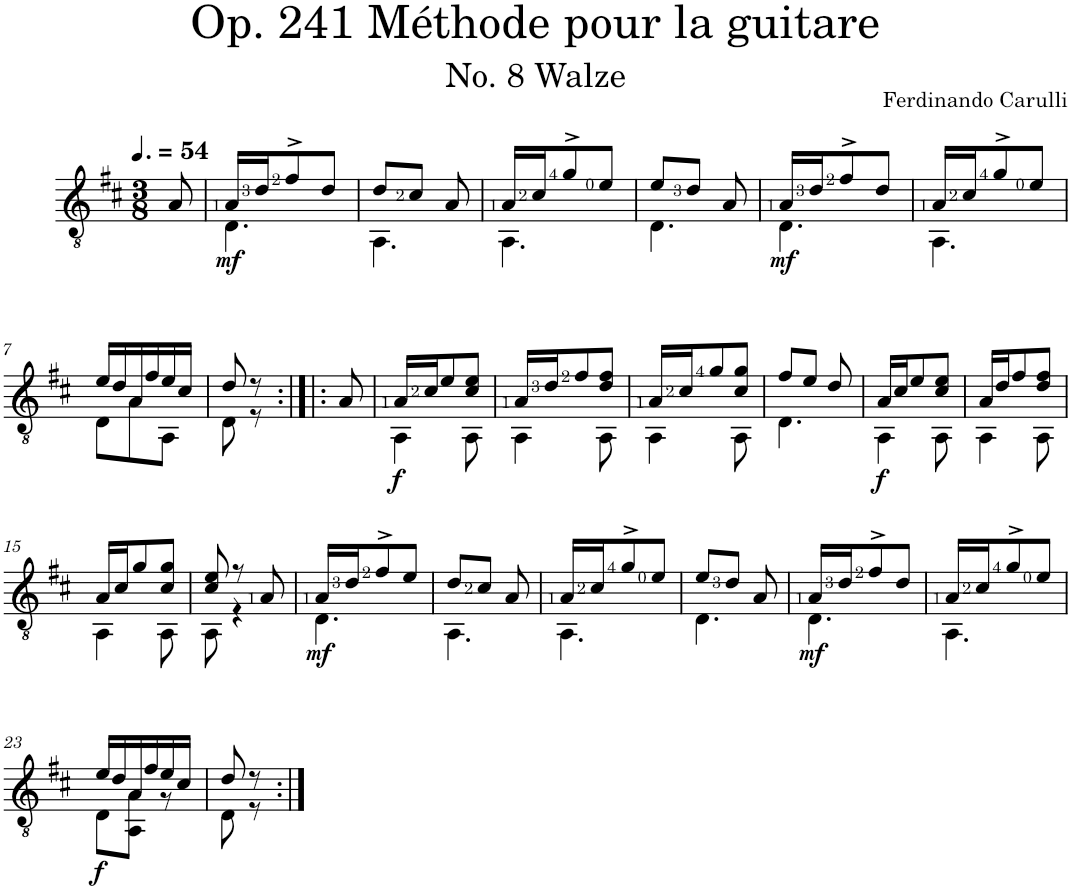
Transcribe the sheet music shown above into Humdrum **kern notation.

**kern	**dynam
*part1	*part1
*staff1	*staff1
*I"Classical Guitar	*
*clefGv2	*
*k[f#c#]	*
*D:	*
*M3/8	*
*MM81	*
=	=
8A/	.
=1	=1
*^	*
!	!	!LO:DY:b
16A/LL	4.D\	mf
16d/J	.	.
8f#^/	.	.
8d/J	.	.
=2	=2	=2
8d/L	4.AA\	.
8c#/J	.	.
8A/	.	.
=3	=3	=3
16A/LL	4.AA\	.
16c#/J	.	.
8g^/	.	.
8e/J	.	.
=4	=4	=4
8e/L	4.D\	.
8d/J	.	.
8A/	.	.
=5	=5	=5
!	!	!LO:DY:b
16A/LL	4.D\	mf
16d/J	.	.
8f#^/	.	.
8d/J	.	.
=6	=6	=6
16A/LL	4.AA\	.
16c#/J	.	.
8g^/	.	.
8e/J	.	.
!!LO:LB:g=z	!!
=7	=7	=7
16e/LL	8D\L	.
16d/	.	.
16A/	8A\	.
16f#/	.	.
16e/	8AA\J	.
16c#/JJ	.	.
=8	=8	=8
8d/	8D\	.
8r	8r	.
*v	*v	*
=8X1:|!|:	=8X1:|!|:
8A/	.
=9	=9
*^	*
!	!	!LO:DY:b
16A/LL	4AA\	f
16c#/J	.	.
8e/	.	.
8c#/ 8e/J	8AA\	.
=10	=10	=10
16A/LL	4AA\	.
16d/J	.	.
8f#/	.	.
8d/ 8f#/J	8AA\	.
=11	=11	=11
16A/LL	4AA\	.
16c#/J	.	.
8g/	.	.
8c#/ 8g/J	8AA\	.
=12	=12	=12
8f#/L	4.D\	.
8e/J	.	.
8d/	.	.
=13	=13	=13
!	!	!LO:DY:b
16A/LL	4AA\	f
16c#/J	.	.
8e/	.	.
8c#/ 8e/J	8AA\	.
=14	=14	=14
16A/LL	4AA\	.
16d/J	.	.
8f#/	.	.
8d/ 8f#/J	8AA\	.
!!LO:LB:g=z	!!
=15	=15	=15
16A/LL	4AA\	.
16c#/J	.	.
8g/	.	.
8c#/ 8g/J	8AA\	.
=16	=16	=16
8c#/ 8e/	8AA\	.
8r	4r	.
8A/	.	.
=17	=17	=17
!	!	!LO:DY:b
16A/LL	4.D\	mf
16d/J	.	.
8f#^/	.	.
8e/J	.	.
=18	=18	=18
8d/L	4.AA\	.
8c#/J	.	.
8A/	.	.
=19	=19	=19
16A/LL	4.AA\	.
16c#/J	.	.
8g^/	.	.
8e/J	.	.
=20	=20	=20
8e/L	4.D\	.
8d/J	.	.
8A/	.	.
=21	=21	=21
!	!	!LO:DY:b
16A/LL	4.D\	mf
16d/J	.	.
8f#^/	.	.
8d/J	.	.
=22	=22	=22
16A/LL	4.AA\	.
16c#/J	.	.
8g^/	.	.
8e/J	.	.
!!LO:LB:g=z	!!
=23	=23	=23
!	!	!LO:DY:b
16e/LL	8D\L	f
16d/	.	.
16A/	8AA\ 8A\J	.
16f#/	.	.
16e/	8r	.
16c#/JJ	.	.
=24	=24	=24
8d/	8D\	.
8r	8r	.
*v	*v	*
=:|!	=:|!
*-	*-
